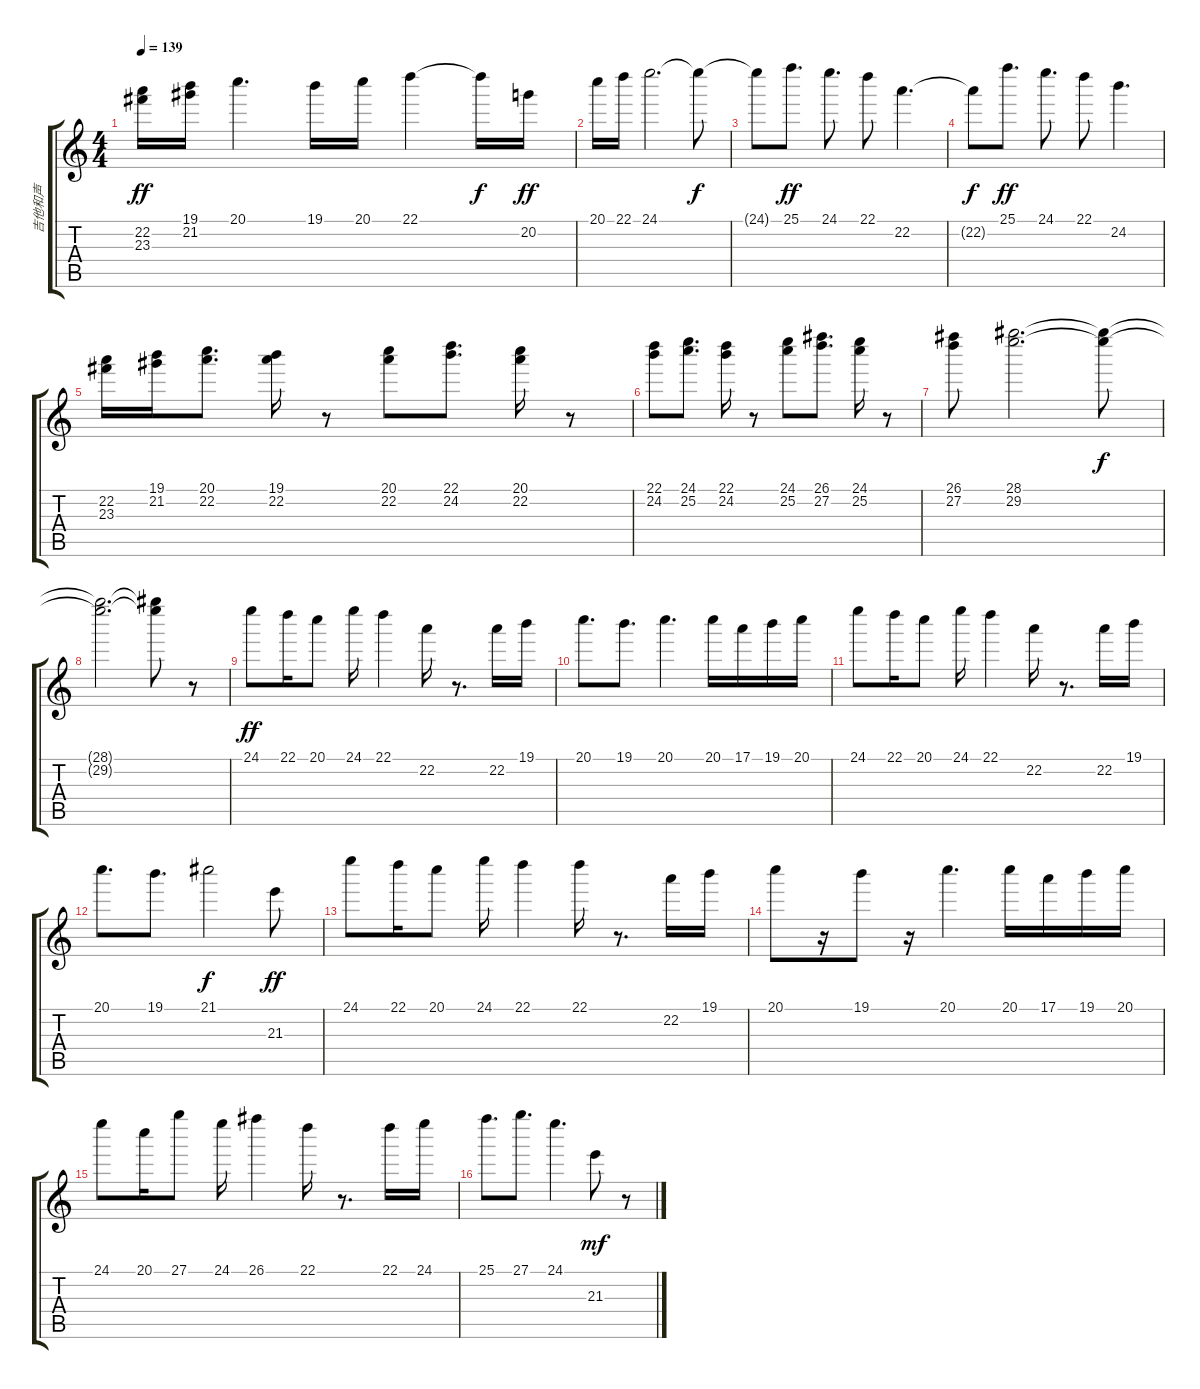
\track ("吉他和声" "吉他和声") {instrument acousticguitarsteel}
\staff {score tabs}
\tuning (E4 B3 G3 D3 A2 E2) {hide}
\ts (4 4)
\tempo 139
\clef g2
\ks c
(22.2 23.3).16{dy ff} (19.1 21.2).16 20.1.4{d} 19.1.16 20.1.16 22.1.4 22.1{t}.16{dy f} 20.2.16{dy ff} |
20.1.16 22.1.16 24.1.2{d} 24.1{t}.8{dy f} |
24.1{t}.8 25.1.8{d dy ff} 24.1.8{d} 22.1.8 22.2.4{d} |
22.2{t}.8{dy f} 25.1.8{d dy ff} 24.1.8{d} 22.1.8 24.2.4{d} |
(22.2 23.3).16 (19.1 21.2).16 (20.1 22.2).8{d} (19.1 22.2).16 r.8 (20.1 22.2).8 (22.1 24.2).8{d} (20.1 22.2).16 r.8 |
(22.1 24.2).8 (24.1 25.2).8{d} (22.1 24.2).16 r.8 (24.1 25.2).8 (26.1 27.2).8{d} (24.1 25.2).16 r.8 |
(26.1 27.2).8 (28.1 29.2).2{d} (28.1{t} 29.2{t}).8{dy f} |
(28.1{t} 29.2{t}).2{d} (28.1{t} 29.2{t}).8 r.8 |
24.1.8{dy ff balance 2 instrument drawbarorgan} 22.1.16 20.1.8 24.1.16 22.1.4 22.2.16 r.8{d} 22.2.16 19.1.16 |
20.1.8{d} 19.1.8{d} 20.1.4{d} 20.1.16 17.1.16 19.1.16 20.1.16 |
24.1.8 22.1.16 20.1.8 24.1.16 22.1.4 22.2.16 r.8{d} 22.2.16 19.1.16 |
20.1.8{d} 19.1.8{d} 21.1.2{dy f} 21.3.8{dy ff} |
24.1.8 22.1.16 20.1.8 24.1.16 22.1.4 22.1.16 r.8{d} 22.2.16 19.1.16 |
20.1.8 r.16 19.1.8 r.16 20.1.4{d} 20.1.16 17.1.16 19.1.16 20.1.16 |
24.1.8 20.1.16 27.1.8 24.1.16 26.1.4 22.1.16 r.8{d} 22.1.16 24.1.16 |
25.1.8{d} 27.1.8{d} 24.1.4{d} 21.3.8{dy mf} r.8
